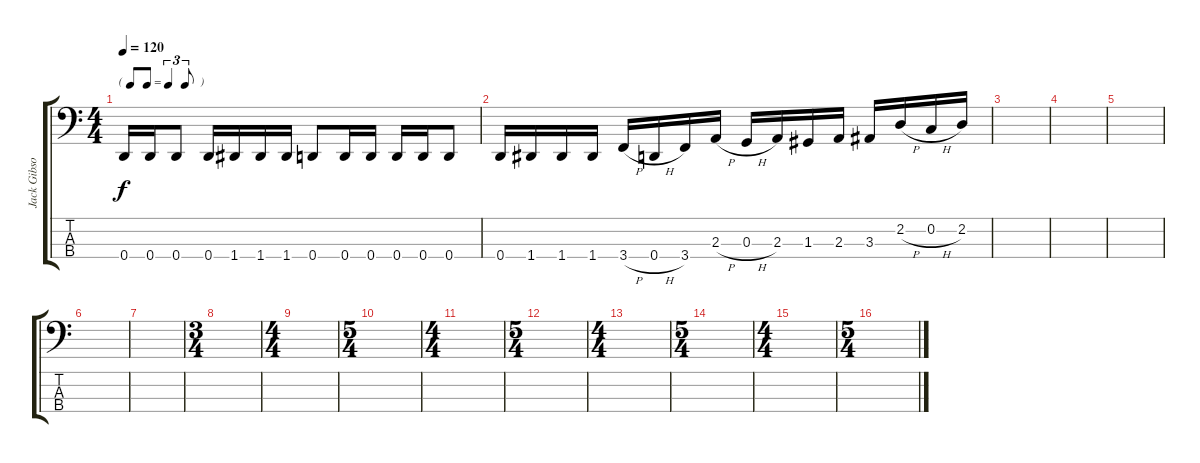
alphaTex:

\track ("Jack Gibson" "Jack Gibso") {instrument electricbasspick}
\staff {score tabs}
\tuning (F2 C2 G1 D1) {hide}
\ts (4 4)
\tf triplet8th
\tempo 120
\clef f4
\ks c
0.4.16{dy f} 0.4.16 0.4.8 0.4.16 1.4.16 1.4.16 1.4.16 0.4.8 0.4.16 0.4.16 0.4.16 0.4.16 0.4.8 |
0.4.16 1.4.16 1.4.16 1.4.16 3.4{h}.16 0.4{h}.16 3.4.16 2.3{h}.16 0.3{h}.16 2.3.16 1.3.16 2.3.16 3.3.16 2.2{h}.16 0.2{h}.16 2.2.16 |
|
|
|
|
|
\ts (3 4)
|
\ts (4 4)
|
\ts (5 4)
|
\ts (4 4)
|
\ts (5 4)
|
\ts (4 4)
|
\ts (5 4)
|
\ts (4 4)
|
\ts (5 4)
